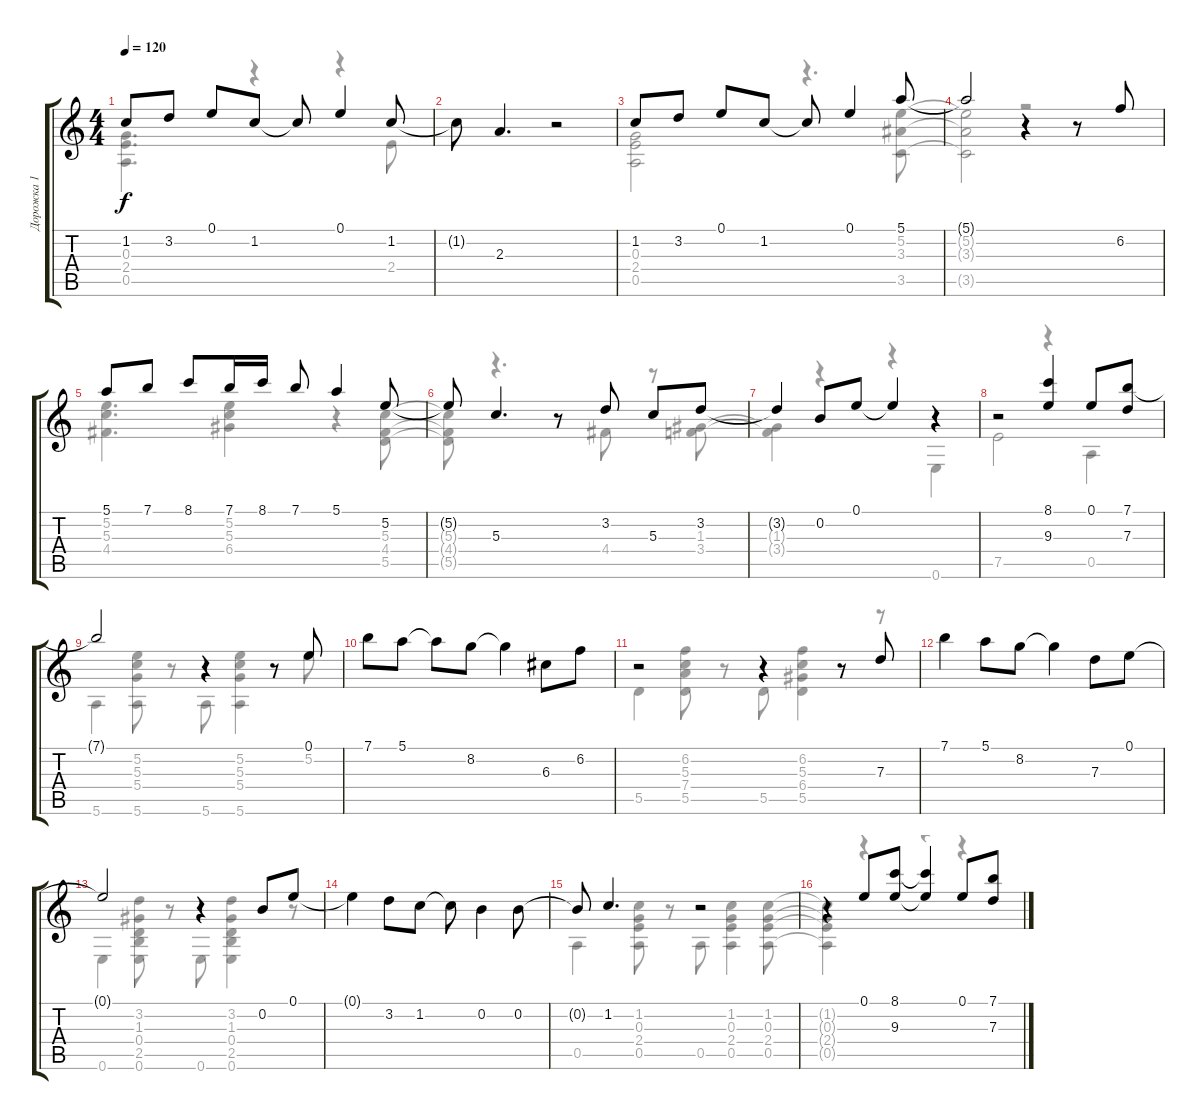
\track ("Дорожка 1" "Дорожка 1") {instrument acousticguitarnylon}
\staff {score tabs}
\tuning (E4 B3 G3 D3 A2 E2) {hide}
\voice
\ts (4 4)
\tempo 120
\clef g2
\ks c
1.2.8{dy f} 3.2.8 0.1.8 1.2.8 1.2{t}.8 0.1.4 1.2.8 |
1.2{t}.8 2.3.4{d} r.2 |
1.2.8 3.2.8 0.1.8 1.2.8 1.2{t}.8 0.1.4 5.1.8 |
5.1{t}.2 r.4 r.8 6.2.8 |
5.1.8 7.1.8 8.1.8 7.1.16 8.1.16 7.1.8 5.1.4 5.2.8 |
5.2{t}.8 5.3.4{d} r.8 3.2.8 5.3.8 3.2.8 |
3.2{t}.4 0.2.8 0.1.8 0.1{t}.4 r.4 |
r.2 (8.1 9.3).4 0.1.8 (7.1 7.3).8 |
7.1{t}.2 r.4 r.8 0.1.8 |
7.1.8 5.1.8 5.1{t}.8 8.2.8 8.2{t}.4 6.3.8 6.2.8 |
r.2 r.4 r.8 7.3.8 |
7.1.4 5.1.8 8.2.8 8.2{t}.4 7.3.8 0.1.8 |
0.1{t}.2 r.4 0.2.8 0.1.8 |
0.1{t}.4 3.2.8 1.2.8 1.2{t}.8 0.2.4 0.2.8 |
0.2{t}.8 1.2.4{d} r.2 |
r.4 0.1.8 (8.1 9.3).8 (8.1{t} 9.3{t}).4 0.1.8 (7.1 7.3).8
\voice
\clef g2
\ottava regular
\simile none
\ks c
(0.3 2.4 0.5).4{d dy f} r.4 r.4 2.4.8 |
|
(0.3 2.4 0.5).2 r.4{d} (5.2 3.3 3.5).8 |
(5.2{t} 3.3{t} 3.5{t}).2 r.2 |
(5.2 5.3 4.4).4{d} (5.2 5.3 6.4).4 r.4 (5.3 4.4 5.5).8 |
(5.3{t} 4.4{t} 5.5{t}).8 r.4{d} r.8 4.4.8 r.8 (1.3 3.4).8 |
(1.3{t} 3.4{t}).4 r.4 r.4 0.6.4 |
7.5.2 r.4 0.5.4 |
5.6.4 (5.2 5.3 5.4 5.6).8 r.8 5.6.8 (5.2 5.3 5.4 5.6).4 5.2.8 |
|
5.5.4 (6.2 5.3 7.4 5.5).8 r.8 5.5.8 (6.2 5.3 6.4 5.5).4 r.8 |
|
0.6.4 (3.2 1.3 0.4 2.5 0.6).8 r.8 0.6.8 (3.2 1.3 0.4 2.5 0.6).4 r.8 |
|
0.5.4 (1.2 0.3 2.4 0.5).8 r.8 0.5.8 (1.2 0.3 2.4 0.5).4 (1.2 0.3 2.4 0.5).8 |
(1.2{t} 0.3{t} 2.4{t} 0.5{t}).4 r.4 r.4 r.4
